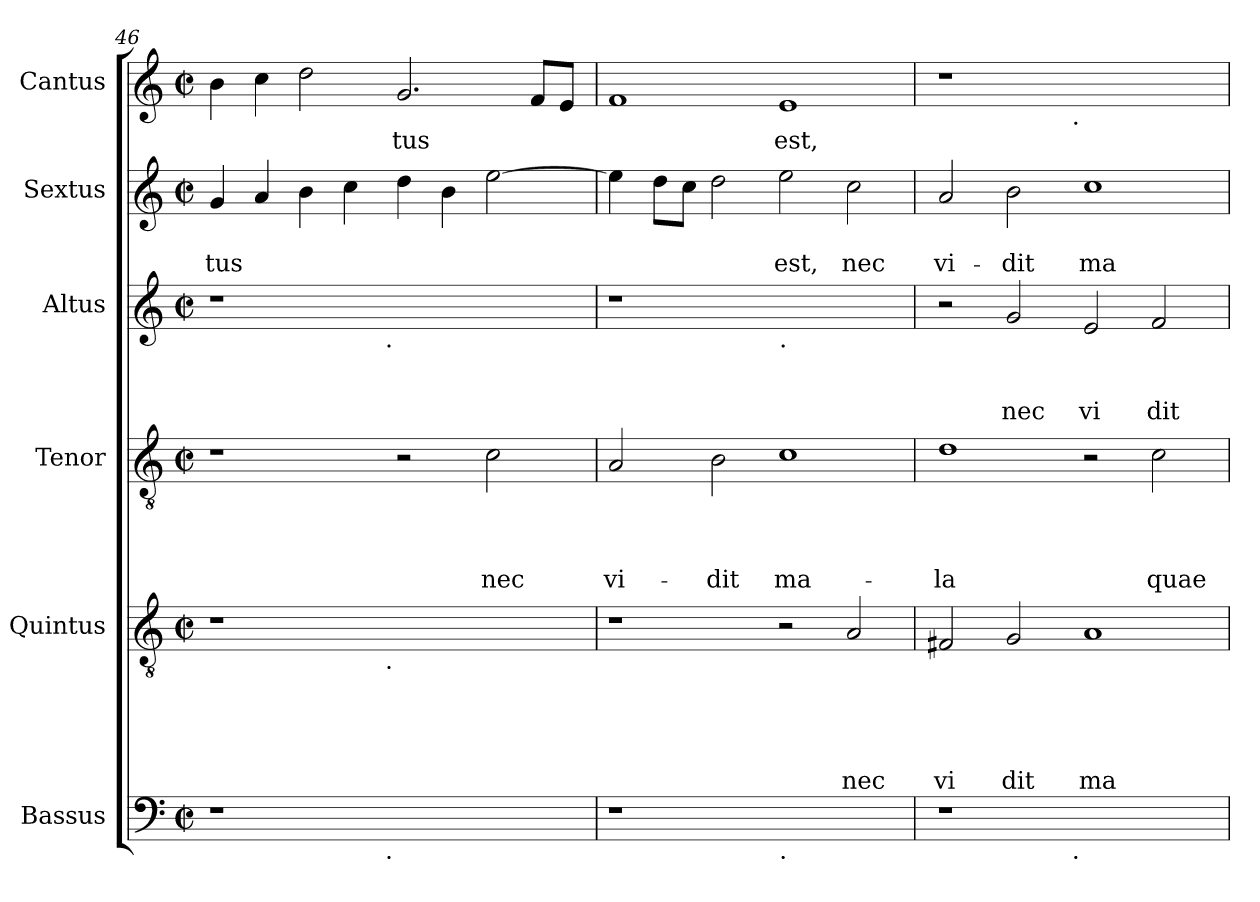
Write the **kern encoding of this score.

**kern	**kern	**text	**text	**text	**text	**text	**kern	**text	**text	**text	**text	**kern	**text	**text	**text	**kern	**text	**text	**kern	**text
*part6	*part5	*part5	*part5	*part5	*part5	*part5	*part4	*part4	*part4	*part4	*part4	*part3	*part3	*part3	*part3	*part2	*part2	*part2	*part1	*part1
*staff6	*staff5	*staff5	*staff5	*staff5	*staff5	*staff5	*staff4	*staff4	*staff4	*staff4	*staff4	*staff3	*staff3	*staff3	*staff3	*staff2	*staff2	*staff2	*staff1	*staff1
*I"Bassus	*I"Quintus	*	*	*	*	*	*I"Tenor	*	*	*	*	*I"Altus	*	*	*	*I"Sextus	*	*	*I"Cantus	*
!!LO:PB:g=z
*clefF4	*clefGv2	*	*	*	*	*	*clefGv2	*	*	*	*	*clefG2	*	*	*	*clefG2	*	*	*clefG2	*
*k[]	*k[]	*	*	*	*	*	*k[]	*	*	*	*	*k[]	*	*	*	*k[]	*	*	*k[]	*
*C:	*C:	*	*	*	*	*	*C:	*	*	*	*	*C:	*	*	*	*C:	*	*	*C:	*
*M2/2	*M2/2	*	*	*	*	*	*M2/2	*	*	*	*	*M2/2	*	*	*	*M2/2	*	*	*M2/2	*
*met(c|)	*met(c|)	*	*	*	*	*	*met(c|)	*	*	*	*	*met(c|)	*	*	*	*met(c|)	*	*	*met(c|)	*
=46	=46	=46	=46	=46	=46	=46	=46	=46	=46	=46	=46	=46	=46	=46	=46	=46	=46	=46	=46	=46
!	!	!	!	!	!	!	!	!	!	!	!	!	!	!	!	!	!	!LO:LY:b	!	!
*^	*^	*	*	*	*	*	*	*	*	*	*	*^	*	*	*	*	*	*	*	*
1r	2ryy	1r	2ryy	.	.	.	.	.	1r	.	.	.	.	1r	2ryy	.	.	.	4g/	.	tus	4b\	.
.	.	.	.	.	.	.	.	.	.	.	.	.	.	.	.	.	.	.	4a/	.	.	4cc\	.
.	4...ryy	.	4...ryy	.	.	.	.	.	.	.	.	.	.	.	4...ryy	.	.	.	4b\	.	.	2dd\	.
.	.	.	.	.	.	.	.	.	.	.	.	.	.	.	.	.	.	.	4cc\	.	.	.	.
!	!	!	!	!	!	!	!	!	!	!	!	!	!	!	!LO:TX:b:t=.	!	!	!	!	!	!	!	!
!	!	!	!LO:TX:b:t=.	!	!	!	!	!	!	!	!	!	!	!	!	!	!	!	!	!	!	!	!
!	!LO:TX:b:t=.	!	!	!	!	!	!	!	!	!	!	!	!	!	!	!	!	!	!	!	!	!	!
.	1ryy	.	1ryy	.	.	.	.	.	.	.	.	.	.	.	1ryy	.	.	.	.	.	.	.	.
!	!	!	!	!	!	!	!	!	!	!	!	!	!	!	!	!	!	!	!	!	!	!	!LO:LY:b
1ryy	.	1ryy	.	.	.	.	.	.	2r	.	.	.	.	1ryy	.	.	.	.	4dd\	.	.	2.g/	tus
.	.	.	.	.	.	.	.	.	.	.	.	.	.	.	.	.	.	.	4b\	.	.	.	.
!	!	!	!	!	!	!	!	!	!	!	!	!	!LO:LY:b	!	!	!	!	!	!	!	!	!	!
.	.	.	.	.	.	.	.	.	2c\	.	.	.	nec	.	.	.	.	.	[>2ee\	.	.	.	.
.	.	.	.	.	.	.	.	.	.	.	.	.	.	.	.	.	.	.	.	.	.	8f/L	.
.	.	.	.	.	.	.	.	.	.	.	.	.	.	.	.	.	.	.	.	.	.	8e/J	.
.	32ryy	.	32ryy	.	.	.	.	.	.	.	.	.	.	.	32ryy	.	.	.	.	.	.	.	.
=47	=47	=47	=47	=47	=47	=47	=47	=47	=47	=47	=47	=47	=47	=47	=47	=47	=47	=47	=47	=47	=47	=47	=47
!	!	!	!	!	!	!	!	!	!	!	!	!	!LO:LY:b	!	!	!	!	!	!	!	!	!	!
*v	*v	*	*	*	*	*	*	*	*	*	*	*	*	*v	*v	*	*	*	*	*	*	*	*
*	*v	*v	*	*	*	*	*	*	*	*	*	*	*	*	*	*	*	*	*	*	*
1r	1r	.	.	.	.	.	2A/	.	.	.	vi-	1r	.	.	.	4ee\]	.	.	1f	.
.	.	.	.	.	.	.	.	.	.	.	.	.	.	.	.	8dd\L	.	.	.	.
.	.	.	.	.	.	.	.	.	.	.	.	.	.	.	.	8cc\J	.	.	.	.
!	!	!	!	!	!	!	!	!	!	!	!LO:LY:b	!	!	!	!	!	!	!	!	!
.	.	.	.	.	.	.	2B\	.	.	.	-dit	.	.	.	.	2dd\	.	.	.	.
!	!	!	!	!	!	!	!	!	!	!	!	!LO:TX:b:t=.	!	!	!	!	!	!	!	!
!LO:TX:b:t=.	!	!	!	!	!	!	!	!	!	!	!	!	!	!	!	!	!	!	!	!
!	!	!	!	!	!	!	!	!	!	!	!LO:LY:b	!	!	!	!	!	!	!LO:LY:b	!	!LO:LY:b
1ryy	2r	.	.	.	.	.	1c	.	.	.	ma-	1ryy	.	.	.	2ee\	.	est,	1e	est,
!	!	!	!	!	!	!LO:LY:b	!	!	!	!	!	!	!	!	!	!	!	!LO:LY:b	!	!
.	2A/	.	.	.	.	nec	.	.	.	.	.	.	.	.	.	2cc\	.	nec	.	.
=48	=48	=48	=48	=48	=48	=48	=48	=48	=48	=48	=48	=48	=48	=48	=48	=48	=48	=48	=48	=48
!	!	!	!	!	!	!LO:LY:b	!	!	!	!	!LO:LY:b	!	!	!	!	!	!	!LO:LY:b	!	!
*^	*	*	*	*	*	*	*	*	*	*	*	*	*	*	*	*	*	*	*^	*
1r	2ryy	2F#X/	.	.	.	.	vi	1d	.	.	.	-la	2r	.	.	.	2a/	.	vi-	1r	2ryy	.
!	!	!	!	!	!	!	!LO:LY:b	!	!	!	!	!	!	!	!	!LO:LY:b	!	!	!LO:LY:b	!	!	!
.	4...ryy	2G/	.	.	.	.	dit	.	.	.	.	.	2g/	.	.	nec	2b\	.	-dit	.	4...ryy	.
!	!	!	!	!	!	!	!	!	!	!	!	!	!	!	!	!	!	!	!	!	!LO:TX:b:t=.	!
!	!LO:TX:b:t=.	!	!	!	!	!	!	!	!	!	!	!	!	!	!	!	!	!	!	!	!	!
.	1ryy	.	.	.	.	.	.	.	.	.	.	.	.	.	.	.	.	.	.	.	1ryy	.
!	!	!	!	!	!	!	!LO:LY:b	!	!	!	!	!	!	!	!	!LO:LY:b	!	!	!LO:LY:b	!	!	!
1ryy	.	1A	.	.	.	.	ma	2r	.	.	.	.	2e/	.	.	vi	1cc	.	ma-	1ryy	.	.
!	!	!	!	!	!	!	!	!	!	!	!	!LO:LY:b	!	!	!	!LO:LY:b	!	!	!	!	!	!
.	.	.	.	.	.	.	.	2c\	.	.	.	quae	2f/	.	.	dit	.	.	.	.	.	.
.	32ryy	.	.	.	.	.	.	.	.	.	.	.	.	.	.	.	.	.	.	.	32ryy	.
*v	*v	*	*	*	*	*	*	*	*	*	*	*	*	*	*	*	*	*	*	*v	*v	*
=	=	=	=	=	=	=	=	=	=	=	=	=	=	=	=	=	=	=	=	=
*-	*-	*-	*-	*-	*-	*-	*-	*-	*-	*-	*-	*-	*-	*-	*-	*-	*-	*-	*-	*-
